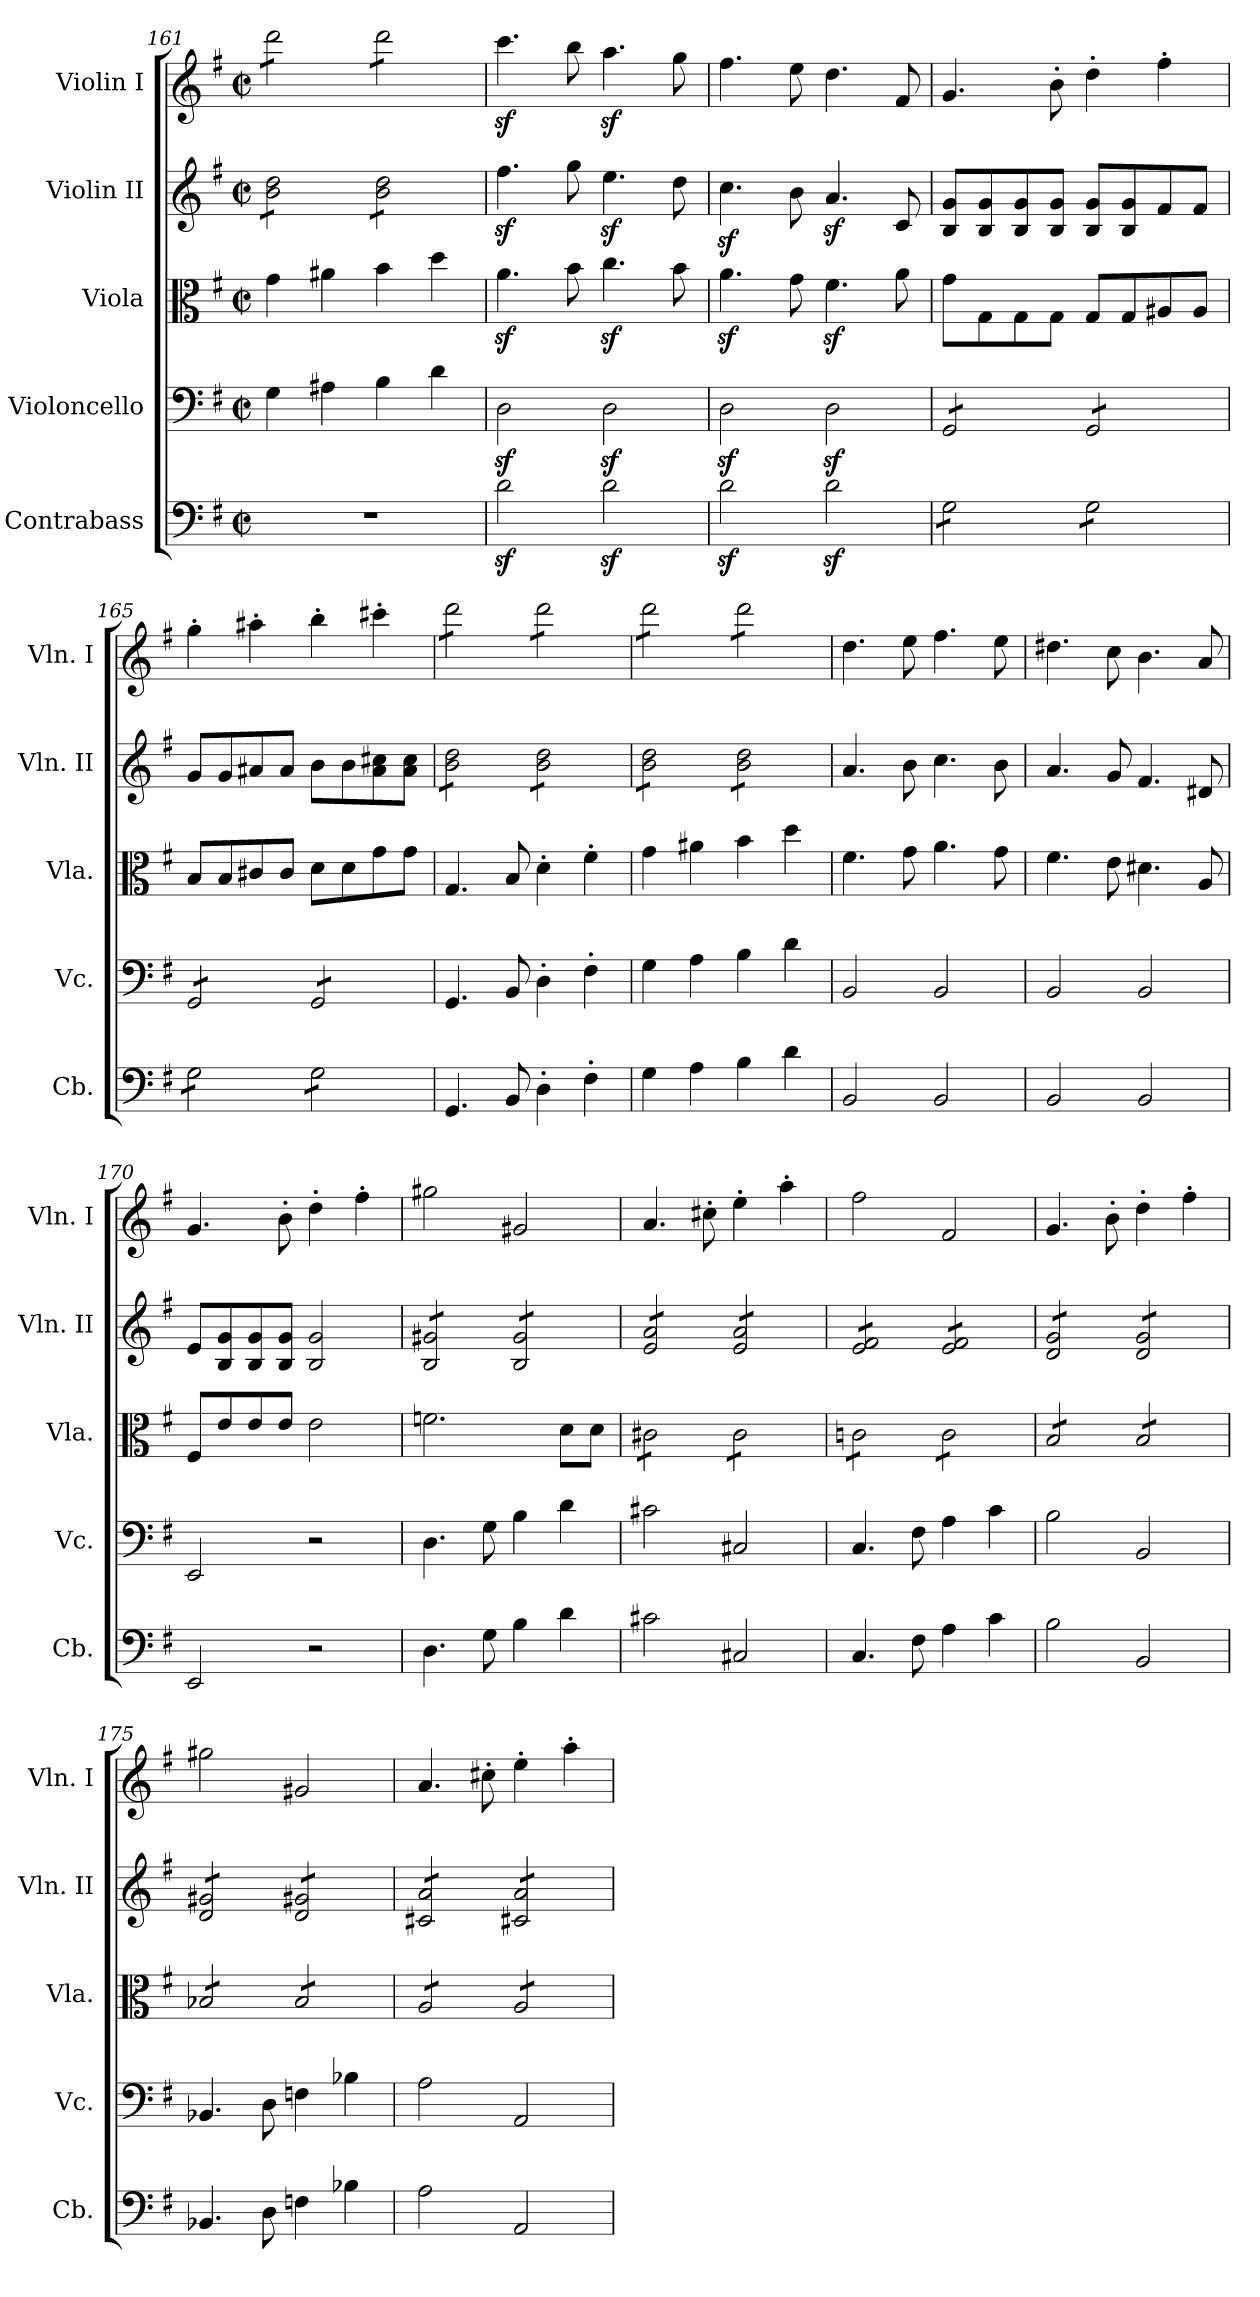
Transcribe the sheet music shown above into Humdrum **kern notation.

**kern	**kern	**kern	**kern	**kern
*part5	*part4	*part3	*part2	*part1
*staff5	*staff4	*staff3	*staff2	*staff1
*I"Contrabass	*I"Violoncello	*I"Viola	*I"Violin II	*I"Violin I
*I'Cb.	*I'Vc.	*I'Vla.	*I'Vln. II	*I'Vln. I
*clefF4	*clefF4	*clefC3	*clefG2	*clefG2
*ITrd7c12	*	*	*	*
*k[f#]	*k[f#]	*k[f#]	*k[f#]	*k[f#]
*M2/2	*M2/2	*M2/2	*M2/2	*M2/2
*met(c|)	*met(c|)	*met(c|)	*met(c|)	*met(c|)
=161	=161	=161	=161	=161
*	*	*	*tremolo	*
*	*	*	*	*tremolo
1r	4G\	4g\	8b\ 8dd\L	8ddd\L
.	.	.	8b\ 8dd\	8ddd\
.	4A#X\	4a#X\	8b\ 8dd\	8ddd\
.	.	.	8b\ 8dd\J	8ddd\J
.	4B\	4b\	8b\ 8dd\L	8ddd\L
.	.	.	8b\ 8dd\	8ddd\
.	4d\	4dd\	8b\ 8dd\	8ddd\
.	.	.	8b\ 8dd\J	8ddd\J
*	*	*	*	*Xtremolo
*	*	*	*Xtremolo	*
=162	=162	=162	=162	=162
2Dz<\	2Dz<\	4.az<\	4.ff#z<\	4.cccz<\
.	.	8b\	8gg\	8bb\
2Dz<\	2Dz<\	4.ccz<\	4.eez<\	4.aaz<\
.	.	8b\	8dd\	8gg\
=163	=163	=163	=163	=163
2Dz<\	2Dz<\	4.az<\	4.ccz<\	4.ff#\
.	.	8g\	8b\	8ee\
2Dz<\	2Dz<\	4.f#z<\	4.az</	4.dd\
.	.	8a\	8c/	8f#/
!!LO:PB:g=z
=164	=164	=164	=164	=164
*tremolo	*	*	*	*
*	*tremolo	*	*	*
8GG\L	8GG/L	8g\L	8B/ 8g/L	4.g/
8GG\	8GG/	8G\	8B/ 8g/	.
8GG\	8GG/	8G\	8B/ 8g/	.
8GG\J	8GG/J	8G\J	8B/ 8g/J	8b'\
8GG\L	8GG/L	8G/L	8B/ 8g/L	4dd'\
8GG\	8GG/	8G/	8B/ 8g/	.
8GG\	8GG/	8A#X/	8f#/	4ff#'\
8GG\J	8GG/J	8A#/J	8f#/J	.
=165	=165	=165	=165	=165
8GG\L	8GG/L	8B/L	8g/L	4gg'\
8GG\	8GG/	8B/	8g/	.
8GG\	8GG/	8c#X/	8a#X/	4aa#X'\
8GG\J	8GG/J	8c#/J	8a#/J	.
8GG\L	8GG/L	8d\L	8b\L	4bb'\
8GG\	8GG/	8d\	8b\	.
8GG\	8GG/	8g\	8a#\ 8cc#X\	4ccc#X'\
8GG\J	8GG/J	8g\J	8a#\ 8cc#\J	.
*	*Xtremolo	*	*	*
*Xtremolo	*	*	*	*
=166	=166	=166	=166	=166
*	*	*	*tremolo	*
*	*	*	*	*tremolo
4.GGG/	4.GG/	4.G/	8b\ 8dd\L	8ddd\L
.	.	.	8b\ 8dd\	8ddd\
.	.	.	8b\ 8dd\	8ddd\
8BBB/	8BB/	8B/	8b\ 8dd\J	8ddd\J
4DD'\	4D'\	4d'\	8b\ 8dd\L	8ddd\L
.	.	.	8b\ 8dd\	8ddd\
4FF#'\	4F#'\	4f#'\	8b\ 8dd\	8ddd\
.	.	.	8b\ 8dd\J	8ddd\J
=167	=167	=167	=167	=167
4GG\	4G\	4g\	8b\ 8dd\L	8ddd\L
.	.	.	8b\ 8dd\	8ddd\
4AA\	4A\	4a#X\	8b\ 8dd\	8ddd\
.	.	.	8b\ 8dd\J	8ddd\J
4BB\	4B\	4b\	8b\ 8dd\L	8ddd\L
.	.	.	8b\ 8dd\	8ddd\
4D\	4d\	4dd\	8b\ 8dd\	8ddd\
.	.	.	8b\ 8dd\J	8ddd\J
*	*	*	*	*Xtremolo
*	*	*	*Xtremolo	*
=168	=168	=168	=168	=168
2BBB/	2BB/	4.f#\	4.a/	4.dd\
.	.	8g\	8b\	8ee\
2BBB/	2BB/	4.a\	4.cc\	4.ff#\
.	.	8g\	8b\	8ee\
!!LO:LB:g=z
=169	=169	=169	=169	=169
2BBB/	2BB/	4.f#\	4.a/	4.dd#X\
.	.	8e\	8g/	8cc\
2BBB/	2BB/	4.d#X\	4.f#/	4.b\
.	.	8A/	8d#X/	8a/
=170	=170	=170	=170	=170
2EEE/	2EE/	8F#/L	8e/L	4.g/
.	.	8e/	8B/ 8g/	.
.	.	8e/	8B/ 8g/	.
.	.	8e/J	8B/ 8g/J	8b'\
2r	2r	2e\	2B/ 2g/	4dd'\
.	.	.	.	4ff#'\
=171	=171	=171	=171	=171
*	*	*	*tremolo	*
4.DD\	4.D\	2.fn\	8B/ 8g#X/L	2gg#X\
.	.	.	8B/ 8g#X/	.
.	.	.	8B/ 8g#X/	.
8GG\	8G\	.	8B/ 8g#X/J	.
4BB\	4B\	.	8B/ 8g#/L	2g#X/
.	.	.	8B/ 8g#/	.
4D\	4d\	8d\L	8B/ 8g#/	.
.	.	8d\J	8B/ 8g#/J	.
=172	=172	=172	=172	=172
*	*	*tremolo	*	*
2C#X\	2c#X\	8c#X\L	8e/ 8a/L	4.a/
.	.	8c#X\	8e/ 8a/	.
.	.	8c#X\	8e/ 8a/	.
.	.	8c#X\J	8e/ 8a/J	8cc#X'\
2CC#X/	2C#X/	8c#\L	8e/ 8a/L	4ee'\
.	.	8c#\	8e/ 8a/	.
.	.	8c#\	8e/ 8a/	4aa'\
.	.	8c#\J	8e/ 8a/J	.
=173	=173	=173	=173	=173
4.CC/	4.C/	8cn\L	8e/ 8f#/L	2ff#\
.	.	8cn\	8e/ 8f#/	.
.	.	8cn\	8e/ 8f#/	.
8FF#\	8F#\	8cn\J	8e/ 8f#/J	.
4AA\	4A\	8c\L	8e/ 8f#/L	2f#/
.	.	8c\	8e/ 8f#/	.
4C\	4c\	8c\	8e/ 8f#/	.
.	.	8c\J	8e/ 8f#/J	.
=174	=174	=174	=174	=174
2BB\	2B\	8B/L	8d/ 8g/L	4.g/
.	.	8B/	8d/ 8g/	.
.	.	8B/	8d/ 8g/	.
.	.	8B/J	8d/ 8g/J	8b'\
2BBB/	2BB/	8B/L	8d/ 8g/L	4dd'\
.	.	8B/	8d/ 8g/	.
.	.	8B/	8d/ 8g/	4ff#'\
.	.	8B/J	8d/ 8g/J	.
!!LO:PB:g=z
=175	=175	=175	=175	=175
4.BBB-X/	4.BB-X/	8B-X/L	8d/ 8g#X/L	2gg#X\
.	.	8B-X/	8d/ 8g#X/	.
.	.	8B-X/	8d/ 8g#X/	.
8DD\	8D\	8B-X/J	8d/ 8g#X/J	.
4FFn\	4Fn\	8B-/L	8d/ 8g#X/L	2g#X/
.	.	8B-/	8d/ 8g#X/	.
4BB-X\	4B-X\	8B-/	8d/ 8g#X/	.
.	.	8B-/J	8d/ 8g#X/J	.
=176	=176	=176	=176	=176
2AA\	2A\	8A/L	8c#X/ 8a/L	4.a/
.	.	8A/	8c#X/ 8a/	.
.	.	8A/	8c#X/ 8a/	.
.	.	8A/J	8c#X/ 8a/J	8cc#X'\
2AAA/	2AA/	8A/L	8c#X/ 8a/L	4ee'\
.	.	8A/	8c#X/ 8a/	.
.	.	8A/	8c#X/ 8a/	4aa'\
.	.	8A/J	8c#X/ 8a/J	.
*	*	*	*Xtremolo	*
*	*	*Xtremolo	*	*
=	=	=	=	=
*-	*-	*-	*-	*-
